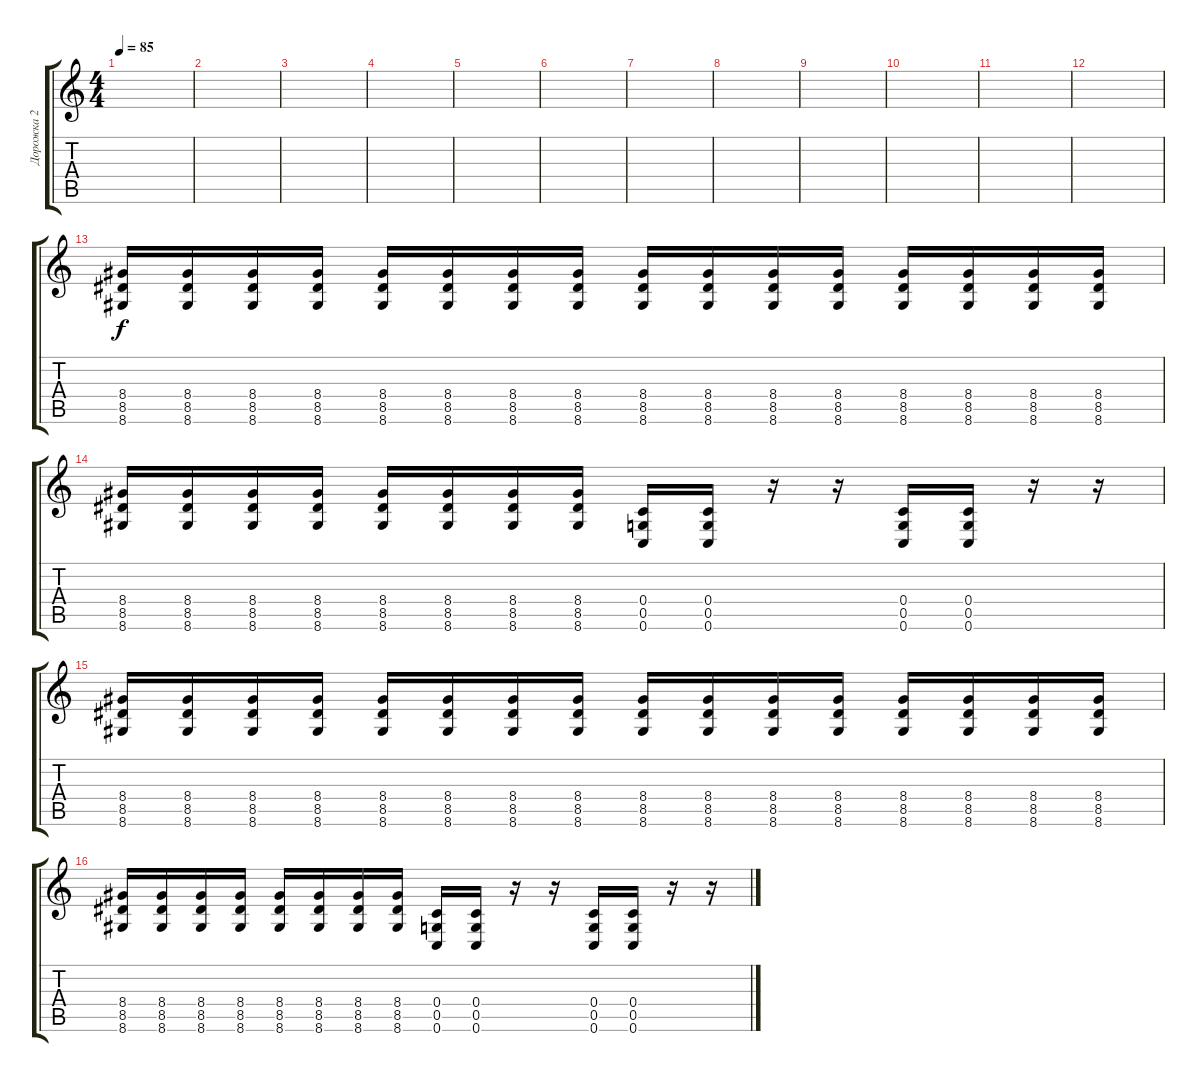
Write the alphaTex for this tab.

\track ("Дорожка 2" "Дорожка 2") {instrument distortionguitar}
\staff {score tabs}
\tuning (D4 A3 F3 C3 G2 C2) {hide}
\ts (4 4)
\tempo 85
\clef g2
\ks c
|
|
|
|
|
|
|
|
|
|
|
|
(8.4 8.5 8.6).16 (8.4 8.5 8.6).16 (8.4 8.5 8.6).16 (8.4 8.5 8.6).16 (8.4 8.5 8.6).16 (8.4 8.5 8.6).16 (8.4 8.5 8.6).16 (8.4 8.5 8.6).16 (8.4 8.5 8.6).16 (8.4 8.5 8.6).16 (8.4 8.5 8.6).16 (8.4 8.5 8.6).16 (8.4 8.5 8.6).16 (8.4 8.5 8.6).16 (8.4 8.5 8.6).16 (8.4 8.5 8.6).16 |
(8.4 8.5 8.6).16 (8.4 8.5 8.6).16 (8.4 8.5 8.6).16 (8.4 8.5 8.6).16 (8.4 8.5 8.6).16 (8.4 8.5 8.6).16 (8.4 8.5 8.6).16 (8.4 8.5 8.6).16 (0.4 0.5 0.6).16 (0.4 0.5 0.6).16 r.16 r.16 (0.4 0.5 0.6).16 (0.4 0.5 0.6).16 r.16 r.16 |
(8.4 8.5 8.6).16 (8.4 8.5 8.6).16 (8.4 8.5 8.6).16 (8.4 8.5 8.6).16 (8.4 8.5 8.6).16 (8.4 8.5 8.6).16 (8.4 8.5 8.6).16 (8.4 8.5 8.6).16 (8.4 8.5 8.6).16 (8.4 8.5 8.6).16 (8.4 8.5 8.6).16 (8.4 8.5 8.6).16 (8.4 8.5 8.6).16 (8.4 8.5 8.6).16 (8.4 8.5 8.6).16 (8.4 8.5 8.6).16 |
(8.4 8.5 8.6).16 (8.4 8.5 8.6).16 (8.4 8.5 8.6).16 (8.4 8.5 8.6).16 (8.4 8.5 8.6).16 (8.4 8.5 8.6).16 (8.4 8.5 8.6).16 (8.4 8.5 8.6).16 (0.4 0.5 0.6).16 (0.4 0.5 0.6).16 r.16 r.16 (0.4 0.5 0.6).16 (0.4 0.5 0.6).16 r.16 r.16
